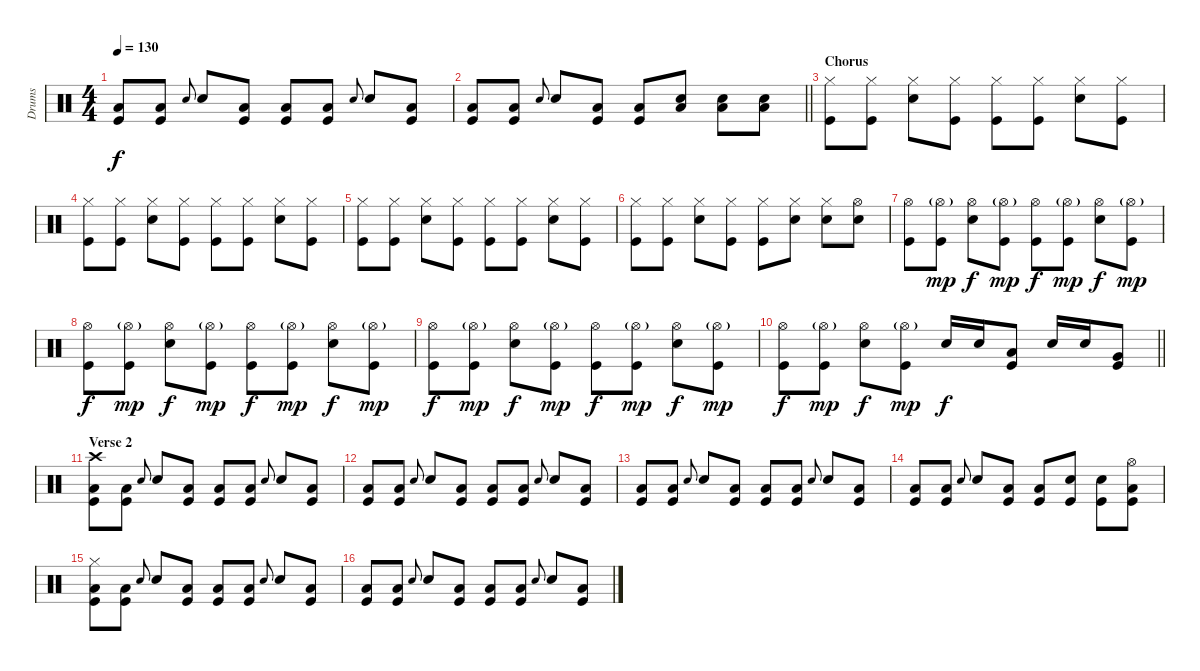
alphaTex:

\track ("Drums" "Drums") {instrument percussion}
\staff {score}
\articulation defaults
\ts (4 4)
\tempo 130
\clef neutral
\ks c
("Low Tom (hit)" "Kick (hit)").8{dy f} ("Low Tom (hit)" "Kick (hit)").8 "Snare (hit) 2".8{gr onbeat} "Snare (hit) 2".8 ("Low Tom (hit)" "Kick (hit)").8 ("Low Tom (hit)" "Kick (hit)").8 ("Low Tom (hit)" "Kick (hit)").8 "Snare (hit) 2".8{gr onbeat} "Snare (hit) 2".8 ("Low Tom (hit)" "Kick (hit)").8 |
\barLineRight lightlight
("Low Tom (hit)" "Kick (hit)").8 ("Low Tom (hit)" "Kick (hit)").8 "Snare (hit) 2".8{gr onbeat} "Snare (hit) 2".8 ("Low Tom (hit)" "Kick (hit)").8 ("Low Tom (hit)" "Kick (hit)").8 ("Snare (hit) 2" "Low Tom (hit)").8 ("Snare (hit) 2" "Low Tom (hit)").8 ("Snare (hit) 2" "Low Tom (hit)").8 |
\section ("" "Chorus")
("Hi-Hat (closed)" "Kick (hit)").8 ("Hi-Hat (closed)" "Kick (hit)").8 ("Hi-Hat (closed)" "Snare (hit) 2").8 ("Hi-Hat (closed)" "Kick (hit)").8 ("Hi-Hat (closed)" "Kick (hit)").8 ("Hi-Hat (closed)" "Kick (hit)").8 ("Hi-Hat (closed)" "Snare (hit) 2").8 ("Hi-Hat (closed)" "Kick (hit)").8 |
("Hi-Hat (closed)" "Kick (hit)").8 ("Hi-Hat (closed)" "Kick (hit)").8 ("Hi-Hat (closed)" "Snare (hit) 2").8 ("Hi-Hat (closed)" "Kick (hit)").8 ("Hi-Hat (closed)" "Kick (hit)").8 ("Hi-Hat (closed)" "Kick (hit)").8 ("Hi-Hat (closed)" "Snare (hit) 2").8 ("Hi-Hat (closed)" "Kick (hit)").8 |
("Hi-Hat (closed)" "Kick (hit)").8 ("Hi-Hat (closed)" "Kick (hit)").8 ("Hi-Hat (closed)" "Snare (hit) 2").8 ("Hi-Hat (closed)" "Kick (hit)").8 ("Hi-Hat (closed)" "Kick (hit)").8 ("Hi-Hat (closed)" "Kick (hit)").8 ("Hi-Hat (closed)" "Snare (hit) 2").8 ("Hi-Hat (closed)" "Kick (hit)").8 |
("Hi-Hat (closed)" "Kick (hit)").8 ("Hi-Hat (closed)" "Kick (hit)").8 ("Hi-Hat (closed)" "Snare (hit) 2").8 ("Hi-Hat (closed)" "Kick (hit)").8 ("Hi-Hat (closed)" "Kick (hit)").8 ("Hi-Hat (closed)" "Snare (hit) 2").8 ("Hi-Hat (closed)" "Snare (hit) 2").8 ("Hi-Hat (open)" "Snare (hit) 2").8 |
("Hi-Hat (open)" "Kick (hit)").8 ("Hi-Hat (open)"{g} "Kick (hit)").8{dy mp} ("Hi-Hat (open)" "Snare (hit) 2").8{dy f} ("Hi-Hat (open)"{g} "Kick (hit)").8{dy mp} ("Hi-Hat (open)" "Kick (hit)").8{dy f} ("Hi-Hat (open)"{g} "Kick (hit)").8{dy mp} ("Hi-Hat (open)" "Snare (hit) 2").8{dy f} ("Hi-Hat (open)"{g} "Kick (hit)").8{dy mp} |
("Hi-Hat (open)" "Kick (hit)").8{dy f} ("Hi-Hat (open)"{g} "Kick (hit)").8{dy mp} ("Hi-Hat (open)" "Snare (hit) 2").8{dy f} ("Hi-Hat (open)"{g} "Kick (hit)").8{dy mp} ("Hi-Hat (open)" "Kick (hit)").8{dy f} ("Hi-Hat (open)"{g} "Kick (hit)").8{dy mp} ("Hi-Hat (open)" "Snare (hit) 2").8{dy f} ("Hi-Hat (open)"{g} "Kick (hit)").8{dy mp} |
("Hi-Hat (open)" "Kick (hit)").8{dy f} ("Hi-Hat (open)"{g} "Kick (hit)").8{dy mp} ("Hi-Hat (open)" "Snare (hit) 2").8{dy f} ("Hi-Hat (open)"{g} "Kick (hit)").8{dy mp} ("Hi-Hat (open)" "Kick (hit)").8{dy f} ("Hi-Hat (open)"{g} "Kick (hit)").8{dy mp} ("Hi-Hat (open)" "Snare (hit) 2").8{dy f} ("Hi-Hat (open)"{g} "Kick (hit)").8{dy mp} |
\barLineRight lightlight
("Hi-Hat (open)" "Kick (hit)").8{dy f} ("Hi-Hat (open)"{g} "Kick (hit)").8{dy mp} ("Hi-Hat (open)" "Snare (hit) 2").8{dy f} ("Hi-Hat (open)"{g} "Kick (hit)").8{dy mp} "Snare (hit) 2".16{dy f} "Snare (hit) 2".16 ("Low Tom (hit)" "Kick (hit)").8 "Snare (hit) 2".16 "Snare (hit) 2".16 ("Very Low Tom (hit)" "Kick (hit)").8 |
\section ("" "Verse 2")
("Crash high (hit)" "Low Tom (hit)" "Kick (hit)").8 ("Low Tom (hit)" "Kick (hit)").8 "Snare (hit) 2".8{gr onbeat} "Snare (hit) 2".8 ("Low Tom (hit)" "Kick (hit)").8 ("Low Tom (hit)" "Kick (hit)").8 ("Low Tom (hit)" "Kick (hit)").8 "Snare (hit) 2".8{gr onbeat} "Snare (hit) 2".8 ("Low Tom (hit)" "Kick (hit)").8 |
("Low Tom (hit)" "Kick (hit)").8 ("Low Tom (hit)" "Kick (hit)").8 "Snare (hit) 2".8{gr onbeat} "Snare (hit) 2".8 ("Low Tom (hit)" "Kick (hit)").8 ("Low Tom (hit)" "Kick (hit)").8 ("Low Tom (hit)" "Kick (hit)").8 "Snare (hit) 2".8{gr onbeat} "Snare (hit) 2".8 ("Low Tom (hit)" "Kick (hit)").8 |
("Low Tom (hit)" "Kick (hit)").8 ("Low Tom (hit)" "Kick (hit)").8 "Snare (hit) 2".8{gr onbeat} "Snare (hit) 2".8 ("Low Tom (hit)" "Kick (hit)").8 ("Low Tom (hit)" "Kick (hit)").8 ("Low Tom (hit)" "Kick (hit)").8 "Snare (hit) 2".8{gr onbeat} "Snare (hit) 2".8 ("Low Tom (hit)" "Kick (hit)").8 |
("Low Tom (hit)" "Kick (hit)").8 ("Low Tom (hit)" "Kick (hit)").8 "Snare (hit) 2".8{gr onbeat} "Snare (hit) 2".8 ("Low Tom (hit)" "Kick (hit)").8 ("Low Tom (hit)" "Kick (hit)").8 ("Snare (hit) 2" "Kick (hit)").8 ("Snare (hit) 2" "Kick (hit)").8 ("Hi-Hat (open)" "Low Tom (hit)" "Kick (hit)").8 |
("Hi-Hat (closed)" "Low Tom (hit)" "Kick (hit)").8 ("Low Tom (hit)" "Kick (hit)").8 "Snare (hit) 2".8{gr onbeat} "Snare (hit) 2".8 ("Low Tom (hit)" "Kick (hit)").8 ("Low Tom (hit)" "Kick (hit)").8 ("Low Tom (hit)" "Kick (hit)").8 "Snare (hit) 2".8{gr onbeat} "Snare (hit) 2".8 ("Low Tom (hit)" "Kick (hit)").8 |
("Low Tom (hit)" "Kick (hit)").8 ("Low Tom (hit)" "Kick (hit)").8 "Snare (hit) 2".8{gr onbeat} "Snare (hit) 2".8 ("Low Tom (hit)" "Kick (hit)").8 ("Low Tom (hit)" "Kick (hit)").8 ("Low Tom (hit)" "Kick (hit)").8 "Snare (hit) 2".8{gr onbeat} "Snare (hit) 2".8 ("Low Tom (hit)" "Kick (hit)").8
